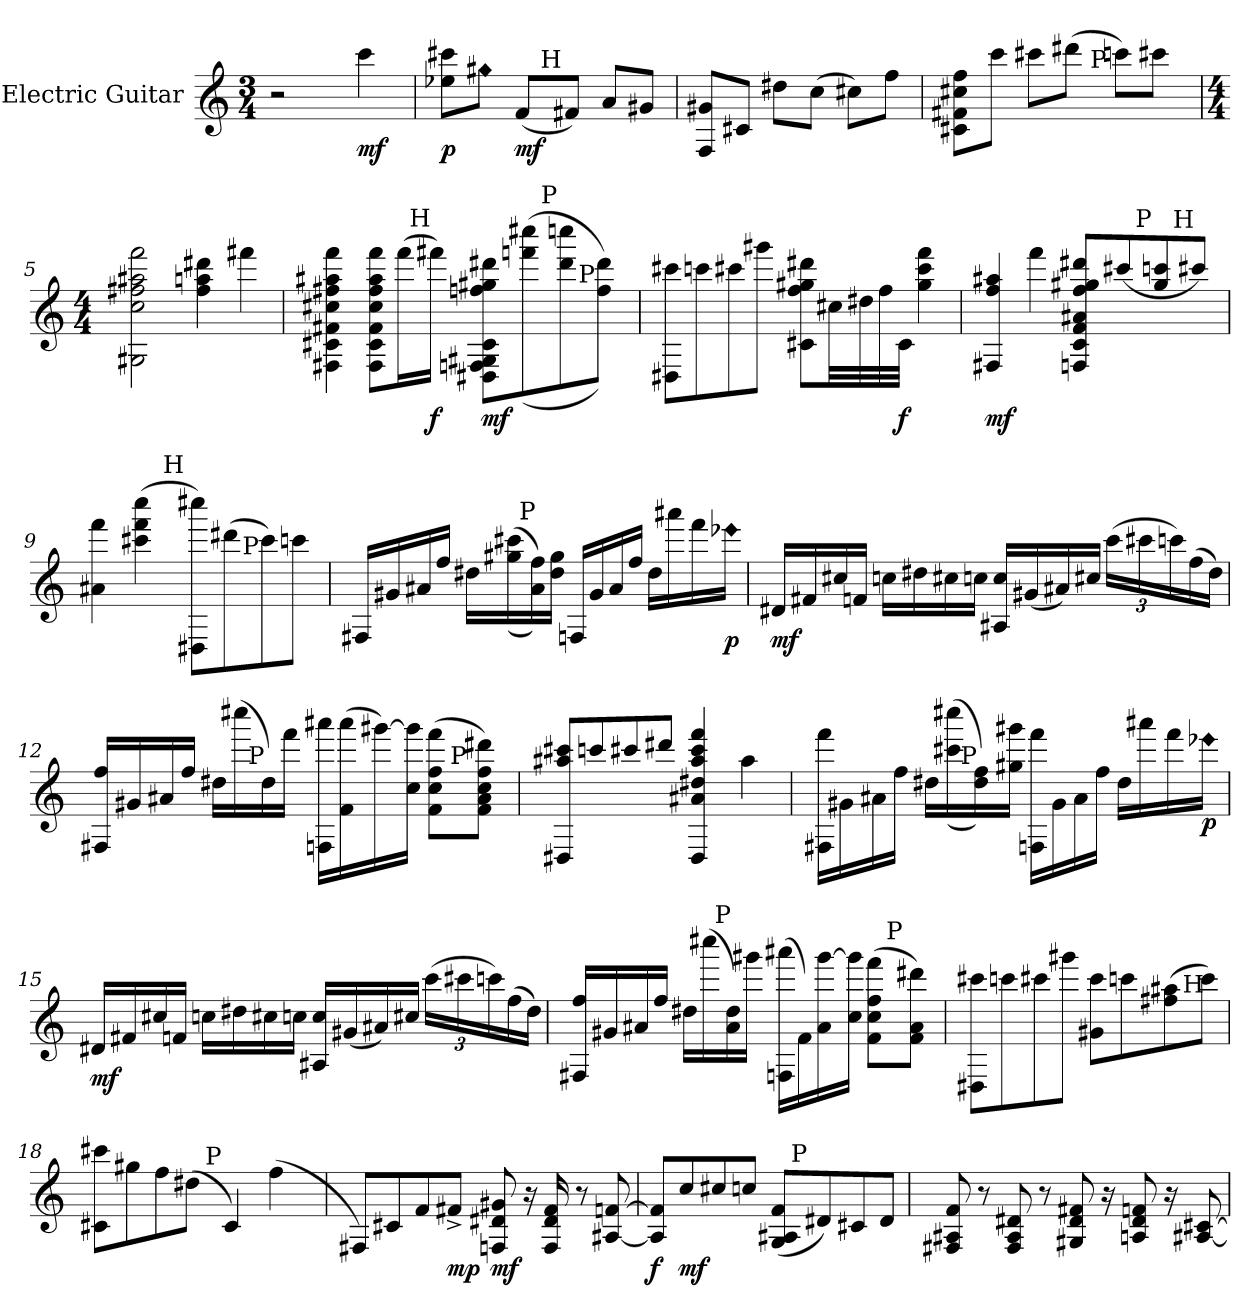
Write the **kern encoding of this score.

**kern	**dynam
*part1	*part1
*staff1	*staff1
*I"Electric Guitar	*
*clefG2	*
*ITrd7c12	*
*k[]	*
*C:	*
*M3/4	*
*MM100	*
=1	=1
2r	.
*MM103	*
!	!LO:DY:b
4cc\	mf
=2	=2
*MM100	*
!LO:N:n=1:head=diamond	!
!LO:N:n=2:head=diamond	!LO:DY:b
*^	*
8e-X\ 8cc#X\L	4ryy	p
!LO:N:head=diamond	!	!
8g#X\J	.	.
!	!	!LO:DY:b
(8F/L	16ryy	mf
!	!LO:TX:a:t=H	!
.	4..ryy	.
8F#X/J)	.	.
8A/L	.	.
8G#X/J	.	.
*v	*v	*
=3	=3
8FF/ 8G#X/L	.
8C#X/J	.
8d#X\L	.
(8c\J	.
8c#X\L)	.
8f\J	.
=4	=4
*MM101	*
*^	*
8C#X\ 8F#X\ 8c#X\ 8f\L	4..ryy	.
8cc\J	.	.
8cc#X\L	.	.
(8dd#X\J	.	.
!	!LO:TX:a:t=P	!
.	4ryy	.
8ccn\L)	.	.
8cc#X\J	.	.
.	16ryy	.
*v	*v	*
!!LO:LB:g=z
=5	=5
*M4/4	*
*MM101	*
2GG#X\ 2c\ 2f#X\ 2a#X\ 2ff\	.
4f#\ 4an\ 4dd#X\	.
*MM102	*
4ff#X\	.
=6	=6
*MM102	*
*^	*
*	*^	*
*	*	*^	*
4FF#X\ 4C#X\ 4F#X\ 4c#X\ 4f#X\ 4a#X\ 4ff\	4ryy	2ryy	2ryy	.
8FF#\ 8C#\ 8F#\ 8c#\ 8f#\ 8a#\ 8ff\L	8ryy	.	.	.
(16ff\L	32ryy	.	.	.
!	!LO:TX:a:t=H	!	!	!
.	2ryy	.	.	.
!	!	!	!	!LO:DY:b
16ff#X\JJ)	.	.	.	f
*MM102	*	*	*	*
!	!	!	!	!LO:DY:b
8DD#X\ 8FFn\ 8GG#X\ 8C#\ 8fn\ 8g#X\ 8dd#X\L	.	8.ryy	4ryy	mf
((8ffn\ 8ccc#X\	.	.	.	.
!	!	!LO:TX:a:t=P	!	!
.	.	4ryy	.	.
8dd#\ 8cccn\	.	.	16ryy	.
!	!	!	!LO:TX:a:t=P	!
.	.	.	8.ryy	.
8f\ 8dd#\J))	.	.	.	.
.	16.ryy	.	.	.
.	.	16ryy	.	.
*v	*v	*v	*v	*
=7	=7
*MM98	*
8DD#X\ 8cc#X\L	.
8ccn\	.
8cc#X\	.
8gg#X\J	.
8C#X\ 8f\ 8g#X\ 8dd#X\L	.
32c#X\LL	.
32d#X\	.
32f\	.
!	!LO:DY:b
32C#\JJJ	f
4g#\ 4cc#\ 4ff\	.
!!LO:LB:g=z
=8	=8
*MM100	*
!	!LO:DY:b
*^	*
*	*^	*
4FF#X/ 4f/ 4a#X/	2ryy	2ryy	mf
4ff\	.	.	.
8FFn/ 8C/ 8F/ 8A#X/ 8f/ 8g#X/ 8dd#X/L	8.ryy	4ryy	.
(8cc#X/	.	.	.
!	!LO:TX:a:t=P	!	!
.	4ryy	.	.
8g#/ 8ccn/	.	16ryy	.
!	!	!LO:TX:a:t=H	!
.	.	8.ryy	.
8cc#X/J)	.	.	.
.	16ryy	.	.
=9	=9	=9	=9
*MM100	*	*	*
4A#X\ 4ff\	4.ryy	2ryy	.
(4cc#X\ 4ff\ 4ccc\	.	.	.
!	!LO:TX:a:t=H	!	!
.	2ryy	.	.
8DD#X\ 8ccc#X\L)	.	8.ryy	.
(8dd#X\	.	.	.
!	!	!LO:TX:a:t=P	!
.	.	4ryy	.
8cc#\)	.	.	.
8ccn\J	8ryy	.	.
.	.	16ryy	.
*	*v	*v	*
=10	=10	=10
16FF#X/LL	4ryy	.
16G#X/	.	.
16A#X/	.	.
16f/JJ	.	.
16d#X\LL	16.ryy	.
((16g#X\ 16cc#X\	.	.
!	!LO:TX:a:t=P	!
.	2ryy	.
16A#\ 16f\))	.	.
16d#\ 16g#\JJ	.	.
16FFn/LL	.	.
16G#/	.	.
16A#/	.	.
16f/JJ	.	.
16d#\LL	.	.
16aa#X\	.	.
.	8ryy	.
16ff\	.	.
!LO:N:head=diamond	!	!LO:DY:b
16ee-X\JJ	.	p
.	32ryy	.
!!LO:LB:g=z	!!
=11	=11	=11
!	!	!LO:DY:b
*v	*v	*
16D#X/LL	mf
16F#X/	.
16c#X/	.
16Fn/JJ	.
16cn\LL	.
16d#X\	.
16c#X\	.
16cn\JJ	.
16AA#X/ 16c/LL	.
(16G#X/	.
16A#X/)	.
16c#X/JJ	.
*Xbrackettup	*
(24cc\LL	.
24cc#X\	.
24ccn\)	.
(16f\	.
16d#\JJ)	.
=12	=12
*^	*
*	*^	*
16FF#X/ 16f/LL	4ryy	2ryy	.
16G#X/	.	.	.
16A#X/	.	.	.
16f/JJ	.	.	.
16d#X\LL	16.ryy	.	.
(16ccc#X\	.	.	.
!	!LO:TX:a:t=P	!	!
.	2ryy	.	.
16d#\)	.	.	.
16ff\JJ	.	.	.
16FFn\ 16aa#X\LL	.	4ryy	.
(16F\ 16aa#\	.	.	.
[16gg#X\)	.	.	.
16c\ 16gg#\]JJ	.	.	.
(8F\ 8c\ 8f\ 8ff\L	.	16ryy	.
!	!	!LO:TX:a:t=P	!
.	.	8.ryy	.
.	8ryy	.	.
8F\ 8A#\ 8c\ 8f\ 8dd#X\J)	.	.	.
.	32ryy	.	.
*v	*v	*v	*
!!LO:LB:g=z
=13	=13
8DD#X/ 8a#X/ 8cc#X/L	.
8ccn/	.
8cc#X/	.
8dd#X/J	.
4DD#/ 4A#X/ 4d#X/ 4a#/ 4cc#/ 4ff/	.
4a#\	.
=14	=14
*MM100	*
*^	*
16FF#X\ 16ff\LL	4ryy	.
16G#X\	.	.
16A#X\	.	.
16f\JJ	.	.
16d#X\LL	16.ryy	.
((16cc#X\ 16ccc#X\	.	.
!	!LO:TX:a:t=P	!
.	2ryy	.
16d#\ 16f\))	.	.
16g#X\ 16gg#X\JJ	.	.
16FFn\ 16ff\LL	.	.
16G#\	.	.
16A#\	.	.
16f\JJ	.	.
16d#\LL	.	.
16aa#X\	.	.
.	8ryy	.
16ff\	.	.
!LO:N:head=diamond	!	!LO:DY:b
16ee-X\JJ	.	p
.	32ryy	.
!!LO:LB:g=z	!!
=15	=15	=15
!	!	!LO:DY:b
*v	*v	*
16D#X/LL	mf
16F#X/	.
16c#X/	.
16Fn/JJ	.
16cn\LL	.
16d#X\	.
16c#X\	.
16cn\JJ	.
16AA#X/ 16c/LL	.
(16G#X/	.
16A#X/)	.
16c#X/JJ	.
(24cc\LL	.
24cc#X\	.
24ccn\)	.
(16f\	.
16d#\JJ)	.
=16	=16
*^	*
*	*^	*
16FF#X/ 16f/LL	4ryy	2ryy	.
16G#X/	.	.	.
16A#X/	.	.	.
16f/JJ	.	.	.
16d#X\LL	16.ryy	.	.
(16ccc#X\	.	.	.
!	!LO:TX:a:t=P	!	!
.	2ryy	.	.
16A#\ 16d#\)	.	.	.
16gg#X\JJ	.	.	.
(16FFn\ 16aa#X\LL	.	4ryy	.
16F\)	.	.	.
16A#\ [16gg#\	.	.	.
16c\ 16gg#\]JJ	.	.	.
(8F\ 8c\ 8f\ 8ff\L	.	16ryy	.
!	!	!LO:TX:a:t=P	!
.	.	8.ryy	.
.	8ryy	.	.
8F\ 8A#\ 8dd#X\J)	.	.	.
.	32ryy	.	.
*	*v	*v	*
!!LO:LB:g=z
=17	=17	=17
8DD#X\ 8cc#X\L	2ryy	.
8ccn\	.	.
8cc#X\	.	.
8gg#X\J	.	.
8G#X\ 8cc#\L	4ryy	.
8ccn\	.	.
(8f#X\ 8a#X\	16ryy	.
!	!LO:TX:a:t=H	!
.	8.ryy	.
8cc\J)	.	.
=18	=18	=18
8C#X\ 8cc#X\L	4..ryy	.
8g#X\	.	.
8f\	.	.
(8d#X\J	.	.
!	!LO:TX:a:t=P	!
.	2ryy	.
4C#/)	.	.
(4f\	.	.
.	16ryy	.
=19	=19	=19
!LO:TX:b:t=P.M.	!	!
*v	*v	*
8FF#X/L)	.
8C#X/	.
8F/	.
!	!LO:DY:b
8F#X^/J	mp
!	!LO:DY:b
8FFn/ 8D#X/ 8G#X/	mf
16r	.
16FF/ 16D#/ 16F#/	.
8r	.
[8AA#X/ [8Fn/	.
!!LO:PB:g=z
=20	=20
!	!LO:DY:b
*^	*
8AA#/] 8F/]L	2ryy	f
!	!	!LO:DY:b
8c/	.	mf
8c#X/	.	.
8cn/J	.	.
(8GG/ 8AA#X/ 8F/L	16ryy	.
!	!LO:TX:a:t=P	!
.	4..ryy	.
8D#X/)	.	.
8C#X/	.	.
8D#/J	.	.
*v	*v	*
=21	=21
8FF#X/ 8AA#X/ 8F/	.
8r	.
8FF#/ 8AA#/ 8D#X/	.
8r	.
8GG#X/ 8D#/ 8F#X/	.
16r	.
8AAn/ 8D#/ 8Fn/	.
16r	.
[8AA#X/ [8C#X/	.
=	=
*-	*-
